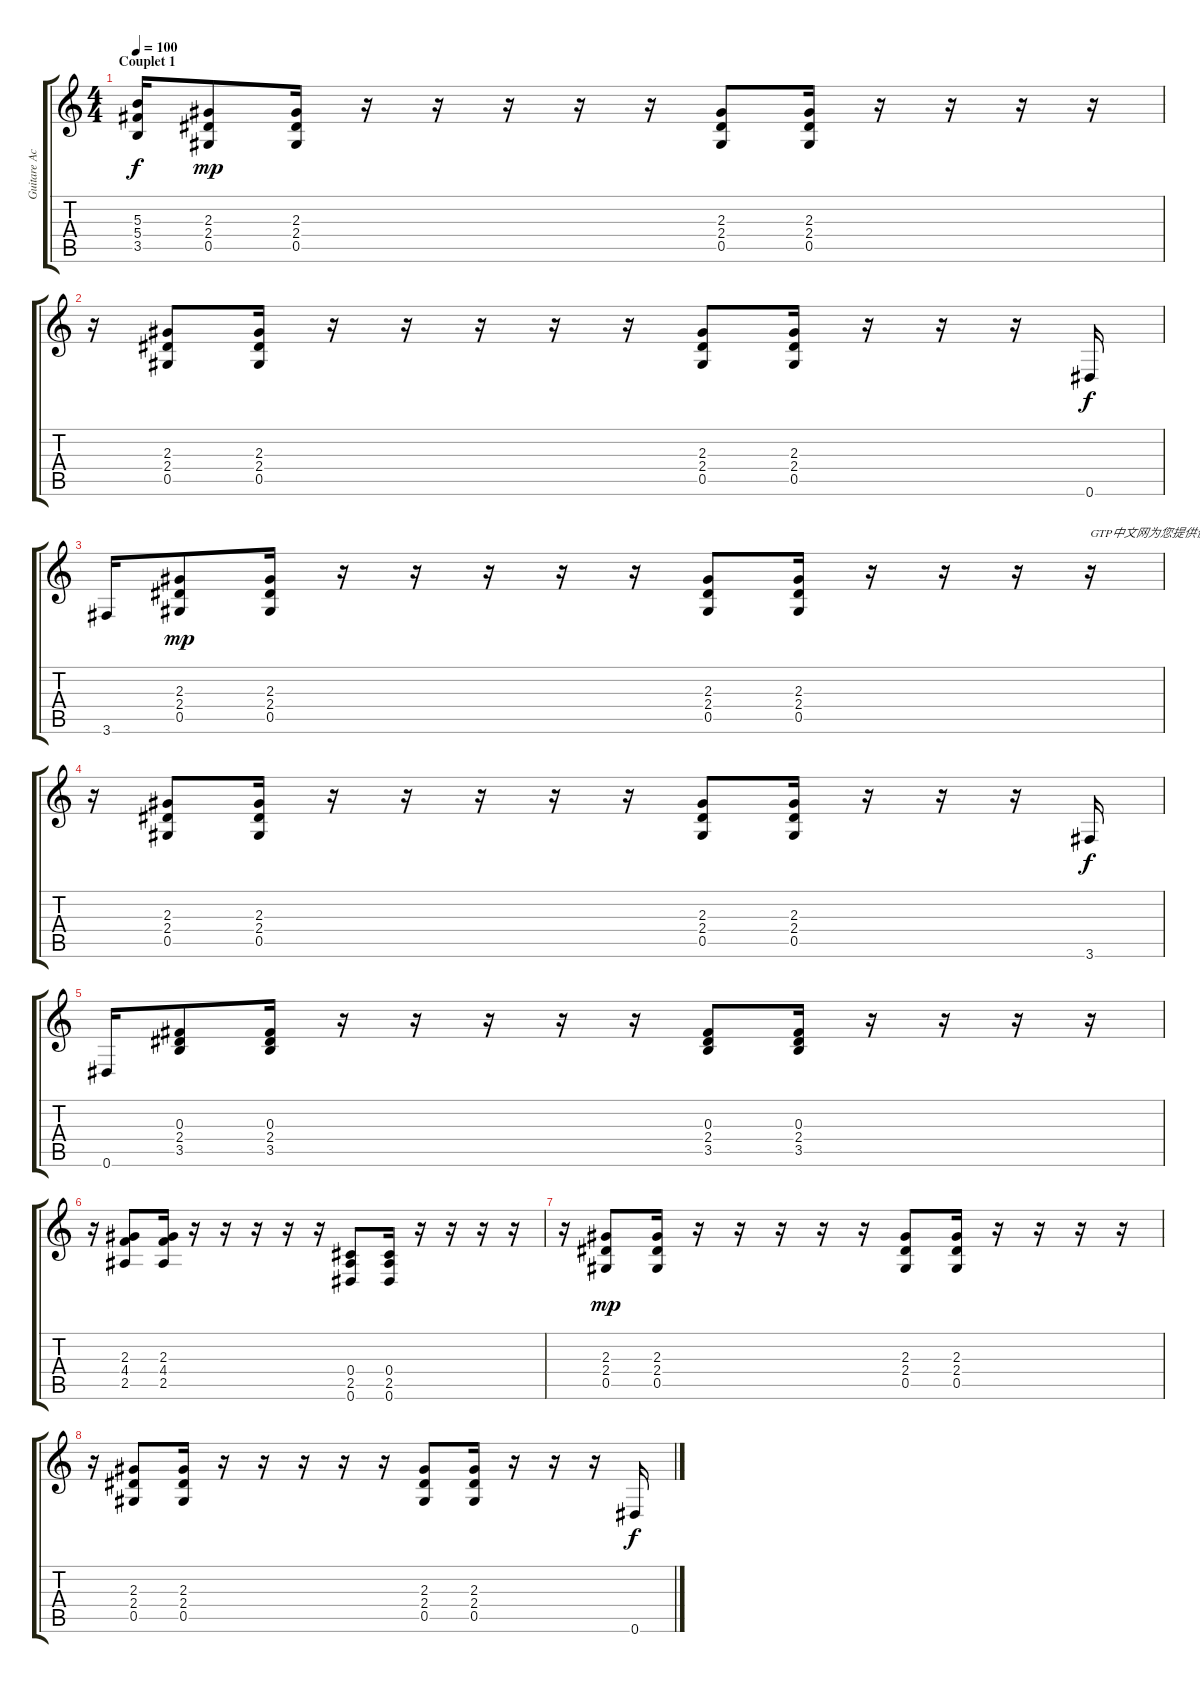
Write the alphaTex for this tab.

\track ("Guitare Accompagnement" "Guitare Ac") {instrument overdrivenguitar}
\staff {score tabs}
\tuning (Eb4 Bb3 Gb3 Db3 Ab2 Eb2) {hide}
\ts (4 4)
\section ("" "Couplet 1")
\tempo 100
\clef g2
\ks c
(5.3{t} 5.4{t} 3.5{t}).16{dy f instrument overdrivenguitar} (2.3 2.4 0.5).8{dy mp} (2.3 2.4 0.5).16 r.16 r.16 r.16 r.16 r.16 (2.3 2.4 0.5).8 (2.3 2.4 0.5).16 r.16 r.16 r.16 r.16 |
r.16 (2.3 2.4 0.5).8 (2.3 2.4 0.5).16 r.16 r.16 r.16 r.16 r.16 (2.3 2.4 0.5).8 (2.3 2.4 0.5).16 r.16 r.16 r.16 0.6.16{dy f} |
3.6.16 (2.3 2.4 0.5).8{dy mp} (2.3 2.4 0.5).16 r.16 r.16 r.16 r.16 r.16 (2.3 2.4 0.5).8 (2.3 2.4 0.5).16 r.16 r.16 r.16 r.16{txt "GTP中文网为您提供优秀的谱子"} |
r.16 (2.3 2.4 0.5).8 (2.3 2.4 0.5).16 r.16 r.16 r.16 r.16 r.16 (2.3 2.4 0.5).8 (2.3 2.4 0.5).16 r.16 r.16 r.16 3.6.16{dy f} |
0.6.16 (0.3 2.4 3.5).8 (0.3 2.4 3.5).16 r.16 r.16 r.16 r.16 r.16 (0.3 2.4 3.5).8 (0.3 2.4 3.5).16 r.16 r.16 r.16 r.16 |
r.16 (2.3 4.4 2.5).8 (2.3 4.4 2.5).16 r.16 r.16 r.16 r.16 r.16 (0.4 2.5 0.6).8 (0.4 2.5 0.6).16 r.16 r.16 r.16 r.16 |
r.16{instrument overdrivenguitar} (2.3 2.4 0.5).8{dy mp} (2.3 2.4 0.5).16 r.16 r.16 r.16 r.16 r.16 (2.3 2.4 0.5).8 (2.3 2.4 0.5).16 r.16 r.16 r.16 r.16 |
r.16 (2.3 2.4 0.5).8 (2.3 2.4 0.5).16 r.16 r.16 r.16 r.16 r.16 (2.3 2.4 0.5).8 (2.3 2.4 0.5).16 r.16 r.16 r.16 0.6.16{dy f}
